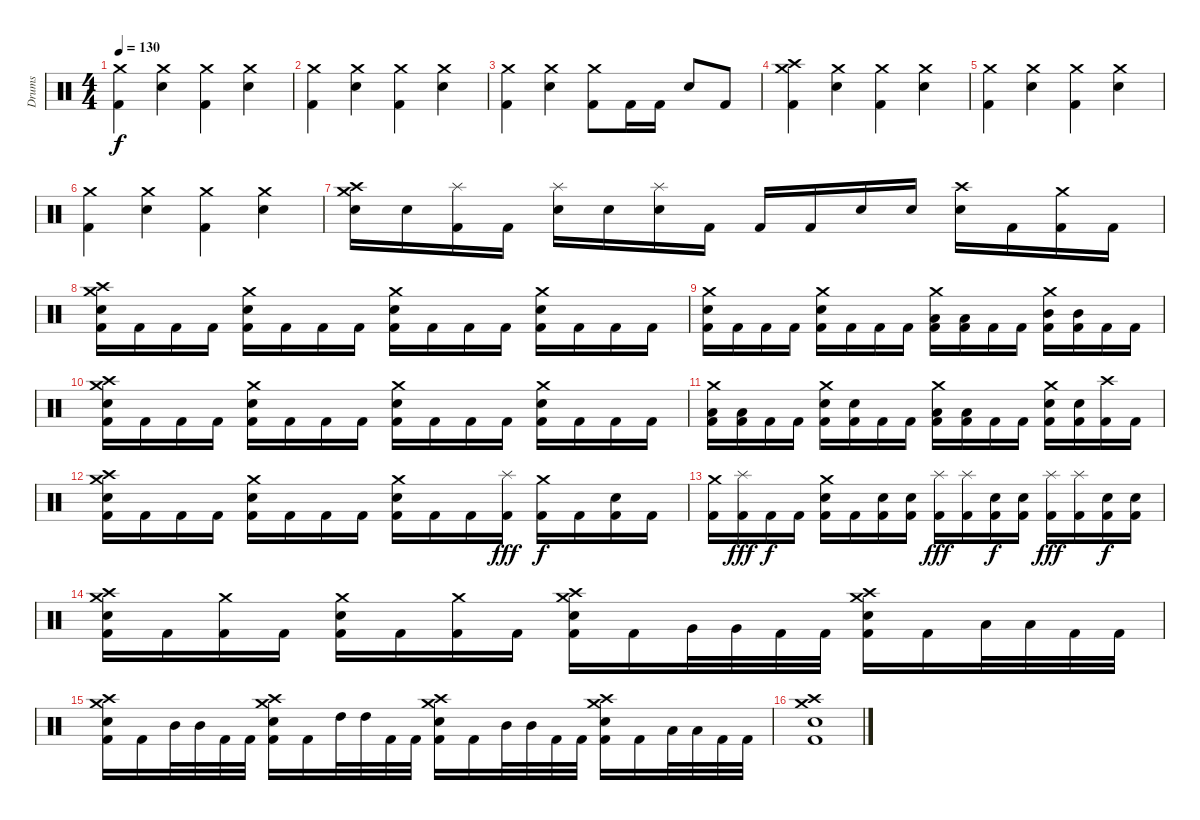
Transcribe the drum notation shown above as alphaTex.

\track ("Drums" "Drums") {instrument percussion}
\staff {score}
\articulation defaults
\ts (4 4)
\tempo 130
\clef neutral
\ks c
("Crash medium (hit)" "Kick (hit) 2").4{dy f} ("Crash medium (hit)" "Electric Snare (hit)").4 ("Crash medium (hit)" "Kick (hit) 2").4 ("Crash medium (hit)" "Electric Snare (hit)").4 |
("Crash medium (hit)" "Kick (hit) 2").4 ("Crash medium (hit)" "Electric Snare (hit)").4 ("Crash medium (hit)" "Kick (hit) 2").4 ("Crash medium (hit)" "Electric Snare (hit)").4 |
("Crash medium (hit)" "Kick (hit) 2").4 ("Crash medium (hit)" "Electric Snare (hit)").4 ("Crash medium (hit)" "Kick (hit) 2").8 "Kick (hit) 2".16 "Kick (hit) 2".16 "Electric Snare (hit)".8 "Kick (hit) 2".8 |
("Crash high (hit)" "Crash medium (hit)" "Kick (hit) 2").4 ("Crash medium (hit)" "Electric Snare (hit)").4 ("Crash medium (hit)" "Kick (hit) 2").4 ("Crash medium (hit)" "Electric Snare (hit)").4 |
("Crash medium (hit)" "Kick (hit) 2").4 ("Crash medium (hit)" "Electric Snare (hit)").4 ("Crash medium (hit)" "Kick (hit) 2").4 ("Crash medium (hit)" "Electric Snare (hit)").4 |
("Crash medium (hit)" "Kick (hit) 2").4 ("Crash medium (hit)" "Electric Snare (hit)").4 ("Crash medium (hit)" "Kick (hit) 2").4 ("Crash medium (hit)" "Electric Snare (hit)").4 |
("Crash high (hit)" "Crash medium (hit)" "Electric Snare (hit)").16 "Electric Snare (hit)".16 ("Splash (hit)" "Kick (hit) 2").16 "Kick (hit) 2".16 ("Splash (hit)" "Electric Snare (hit)").16 "Electric Snare (hit)".16 ("Splash (hit)" "Electric Snare (hit)").16 "Kick (hit) 2".16 "Kick (hit) 2".16 "Kick (hit) 2".16 "Electric Snare (hit)".16 "Electric Snare (hit)".16 ("Crash high (hit)" "Electric Snare (hit)").16 "Kick (hit) 2".16 ("Crash medium (hit)" "Kick (hit) 2").16 "Kick (hit) 2".16 |
("Crash high (hit)" "Crash medium (hit)" "Electric Snare (hit)" "Kick (hit) 2").16 "Kick (hit) 2".16 "Kick (hit) 2".16 "Kick (hit) 2".16 ("Crash medium (hit)" "Electric Snare (hit)" "Kick (hit) 2").16 "Kick (hit) 2".16 "Kick (hit) 2".16 "Kick (hit) 2".16 ("Crash medium (hit)" "Electric Snare (hit)" "Kick (hit) 2").16 "Kick (hit) 2".16 "Kick (hit) 2".16 "Kick (hit) 2".16 ("Crash medium (hit)" "Electric Snare (hit)" "Kick (hit) 2").16 "Kick (hit) 2".16 "Kick (hit) 2".16 "Kick (hit) 2".16 |
("Crash medium (hit)" "Electric Snare (hit)" "Kick (hit) 2").16 "Kick (hit) 2".16 "Kick (hit) 2".16 "Kick (hit) 2".16 ("Crash medium (hit)" "Electric Snare (hit)" "Kick (hit) 2").16 "Kick (hit) 2".16 "Kick (hit) 2".16 "Kick (hit) 2".16 ("Crash medium (hit)" "Low Tom (hit)" "Kick (hit) 2").16 ("Low Tom (hit)" "Kick (hit) 2").16 "Kick (hit) 2".16 "Kick (hit) 2".16 ("Crash medium (hit)" "Mid Tom (hit)" "Kick (hit) 2").16 ("Mid Tom (hit)" "Kick (hit) 2").16 "Kick (hit) 2".16 "Kick (hit) 2".16 |
("Crash high (hit)" "Crash medium (hit)" "Electric Snare (hit)" "Kick (hit) 2").16 "Kick (hit) 2".16 "Kick (hit) 2".16 "Kick (hit) 2".16 ("Crash medium (hit)" "Electric Snare (hit)" "Kick (hit) 2").16 "Kick (hit) 2".16 "Kick (hit) 2".16 "Kick (hit) 2".16 ("Crash medium (hit)" "Electric Snare (hit)" "Kick (hit) 2").16 "Kick (hit) 2".16 "Kick (hit) 2".16 "Kick (hit) 2".16 ("Crash medium (hit)" "Electric Snare (hit)" "Kick (hit) 2").16 "Kick (hit) 2".16 "Kick (hit) 2".16 "Kick (hit) 2".16 |
("Crash medium (hit)" "Low Floor Tom (hit)" "Kick (hit) 2").16 ("Low Floor Tom (hit)" "Kick (hit) 2").16 "Kick (hit) 2".16 "Kick (hit) 2".16 ("Crash medium (hit)" "Electric Snare (hit)" "Kick (hit) 2").16 ("Electric Snare (hit)" "Kick (hit) 2").16 "Kick (hit) 2".16 "Kick (hit) 2".16 ("Crash medium (hit)" "Low Tom (hit)" "Kick (hit) 2").16 ("Low Tom (hit)" "Kick (hit) 2").16 "Kick (hit) 2".16 "Kick (hit) 2".16 ("Crash medium (hit)" "Electric Snare (hit)" "Kick (hit) 2").16 ("Electric Snare (hit)" "Kick (hit) 2").16 ("Crash high (hit)" "Kick (hit) 2").16 "Kick (hit) 2".16 |
("Crash high (hit)" "Crash medium (hit)" "Electric Snare (hit)" "Kick (hit) 2").16 "Kick (hit) 2".16 "Kick (hit) 2".16 "Kick (hit) 2".16 ("Crash medium (hit)" "Electric Snare (hit)" "Kick (hit) 2").16 "Kick (hit) 2".16 "Kick (hit) 2".16 "Kick (hit) 2".16 ("Crash medium (hit)" "Electric Snare (hit)" "Kick (hit) 2").16 "Kick (hit) 2".16 "Kick (hit) 2".16 ("Splash (hit)" "Kick (hit) 2").16{dy fff} ("Crash medium (hit)" "Kick (hit) 2").16{dy f} "Kick (hit) 2".16 ("Electric Snare (hit)" "Kick (hit) 2").16 "Kick (hit) 2".16 |
("Crash medium (hit)" "Kick (hit) 2").16 ("Splash (hit)" "Kick (hit) 2").16{dy fff} "Kick (hit) 2".16{dy f} "Kick (hit) 2".16 ("Crash medium (hit)" "Electric Snare (hit)" "Kick (hit) 2").16 "Kick (hit) 2".16 ("Electric Snare (hit)" "Kick (hit) 2").16 ("Electric Snare (hit)" "Kick (hit) 2").16 ("Splash (hit)" "Kick (hit) 2").16{dy fff} ("Splash (hit)" "Kick (hit) 2").16 ("Electric Snare (hit)" "Kick (hit) 2").16{dy f} ("Electric Snare (hit)" "Kick (hit) 2").16 ("Splash (hit)" "Kick (hit) 2").16{dy fff} ("Splash (hit)" "Kick (hit) 2").16 ("Electric Snare (hit)" "Kick (hit) 2").16{dy f} ("Electric Snare (hit)" "Kick (hit) 2").16 |
("Crash high (hit)" "Crash medium (hit)" "Electric Snare (hit)" "Kick (hit) 2").16 "Kick (hit) 2".16 ("Crash medium (hit)" "Kick (hit) 2").16 "Kick (hit) 2".16 ("Crash medium (hit)" "Electric Snare (hit)" "Kick (hit) 2").16 "Kick (hit) 2".16 ("Crash medium (hit)" "Kick (hit) 2").16 "Kick (hit) 2".16 ("Crash high (hit)" "Crash medium (hit)" "Electric Snare (hit)" "Kick (hit) 2").16 "Kick (hit) 2".16 "Very Low Tom (hit)".32 "Very Low Tom (hit)".32 "Kick (hit) 2".32 "Kick (hit) 2".32 ("Crash high (hit)" "Crash medium (hit)" "Electric Snare (hit)" "Kick (hit) 2").16 "Kick (hit) 2".16 "Low Tom (hit)".32 "Low Tom (hit)".32 "Kick (hit) 2".32 "Kick (hit) 2".32 |
("Crash high (hit)" "Crash medium (hit)" "Electric Snare (hit)" "Kick (hit) 2").16 "Kick (hit) 2".16 "Mid Tom (hit)".32 "Mid Tom (hit)".32 "Kick (hit) 2".32 "Kick (hit) 2".32 ("Crash high (hit)" "Crash medium (hit)" "Electric Snare (hit)" "Kick (hit) 2").16 "Kick (hit) 2".16 "High Tom (hit)".32 "High Tom (hit)".32 "Kick (hit) 2".32 "Kick (hit) 2".32 ("Crash high (hit)" "Crash medium (hit)" "Electric Snare (hit)" "Kick (hit) 2").16 "Kick (hit) 2".16 "Mid Tom (hit)".32 "Mid Tom (hit)".32 "Kick (hit) 2".32 "Kick (hit) 2".32 ("Crash high (hit)" "Crash medium (hit)" "Electric Snare (hit)" "Kick (hit) 2").16 "Kick (hit) 2".16 "Low Tom (hit)".32 "Low Tom (hit)".32 "Kick (hit) 2".32 "Kick (hit) 2".32 |
("Crash high (hit)" "Crash medium (hit)" "Electric Snare (hit)" "Kick (hit) 2").1
